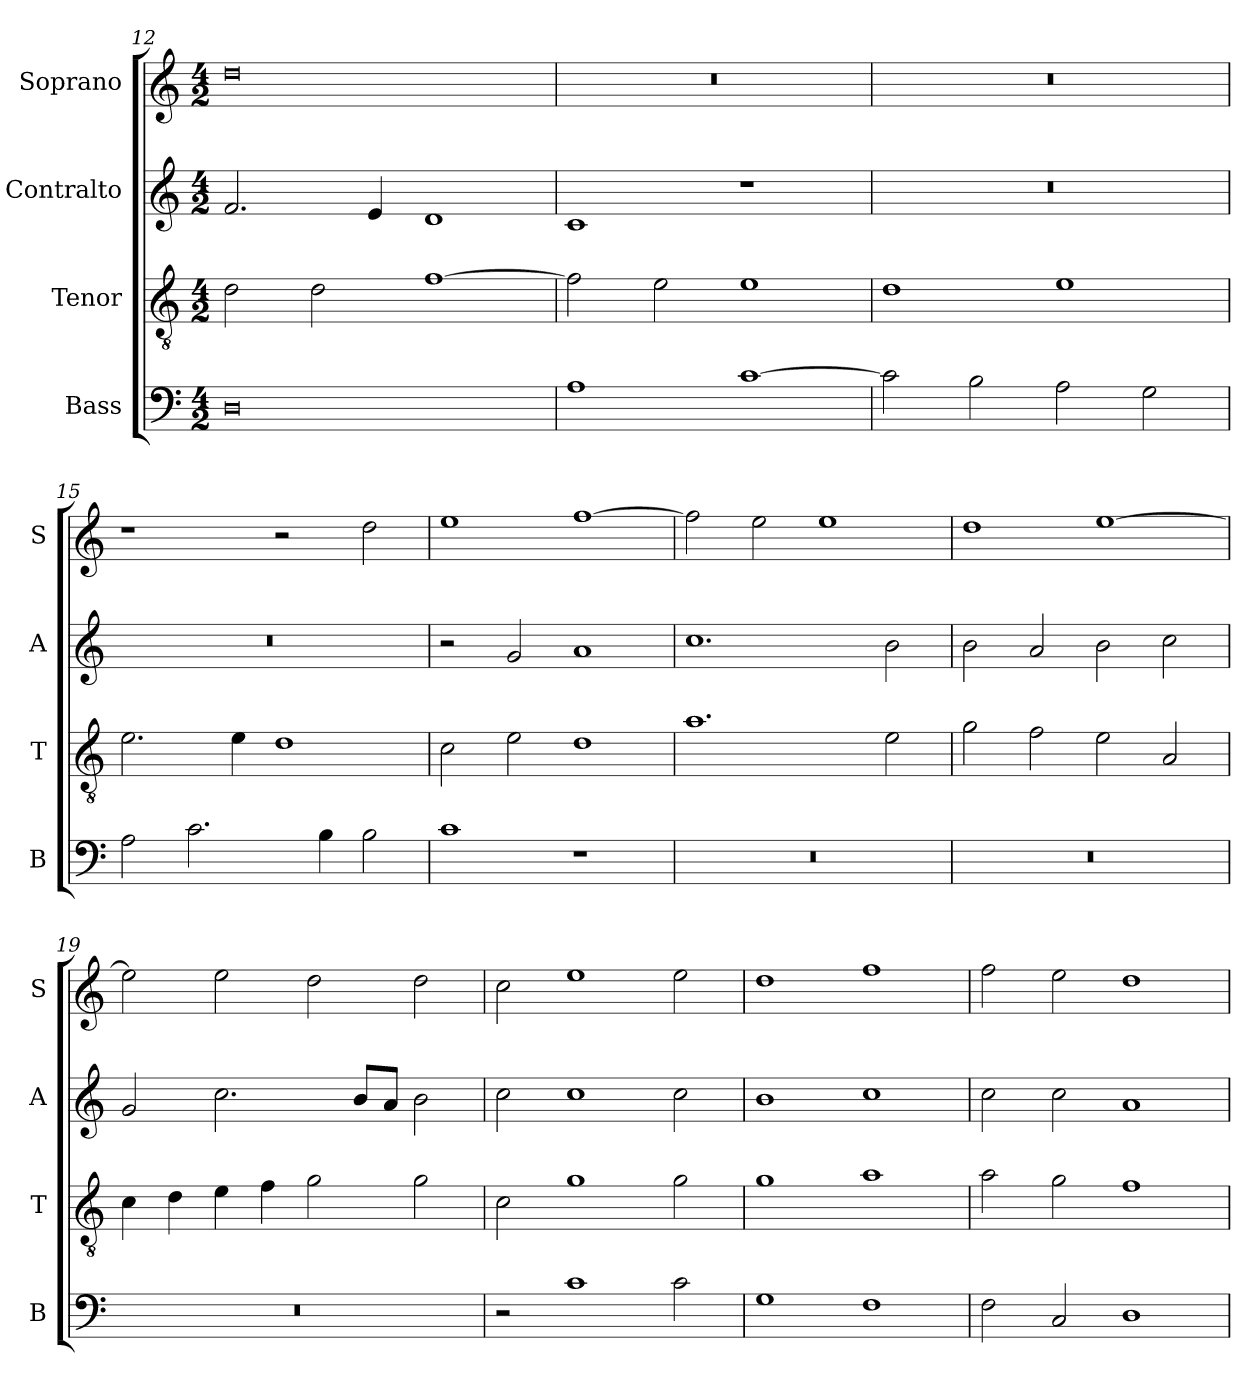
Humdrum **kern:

**kern	**kern	**kern	**kern
*part4	*part3	*part2	*part1
*staff4	*staff3	*staff2	*staff1
*I"Bass	*I"Tenor	*I"Contralto	*I"Soprano
*I'B	*I'T	*I'A	*I'S
*clefF4	*clefGv2	*clefG2	*clefG2
*k[]	*k[]	*k[]	*k[]
*D:dor	*D:dor	*D:dor	*D:dor
*M4/2	*M4/2	*M4/2	*M4/2
=12	=12	=12	=12
0D	2d	2.f	0dd
.	2d	.	.
.	.	4e	.
.	[1f	1d	.
=13	=13	=13	=13
1A	2f]	1c	0r
.	2e	.	.
[1c	1e	1r	.
=14	=14	=14	=14
2c]	1d	0r	0r
2B	.	.	.
2A	1e	.	.
2G	.	.	.
=15	=15	=15	=15
2A	2.e	0r	1r
2.c	.	.	.
.	4e	.	.
.	1d	.	2r
4B	.	.	.
2B	.	.	2dd
=16	=16	=16	=16
1c	2c	2r	1ee
.	2e	2g	.
1r	1d	1a	[1ff
=17	=17	=17	=17
0r	1.a	1.cc	2ff]
.	.	.	2ee
.	.	.	1ee
.	2e	2b	.
=18	=18	=18	=18
0r	2g	2b	1dd
.	2f	2a	.
.	2e	2b	[1ee
.	2A	2cc	.
=19	=19	=19	=19
0r	4c	2g	2ee]
.	4d	.	.
.	4e	2.cc	2ee
.	4f	.	.
.	2g	.	2dd
.	.	8b/L	.
.	.	8a/J	.
.	2g	2b	2dd
=20	=20	=20	=20
2r	2c	2cc	2cc
1c	1g	1cc	1ee
2c	2g	2cc	2ee
=21	=21	=21	=21
1G	1g	1b	1dd
1F	1a	1cc	1ff
=22	=22	=22	=22
2F	2a	2cc	2ff
2C	2g	2cc	2ee
1D	1f	1a	1dd
=	=	=	=
*-	*-	*-	*-
